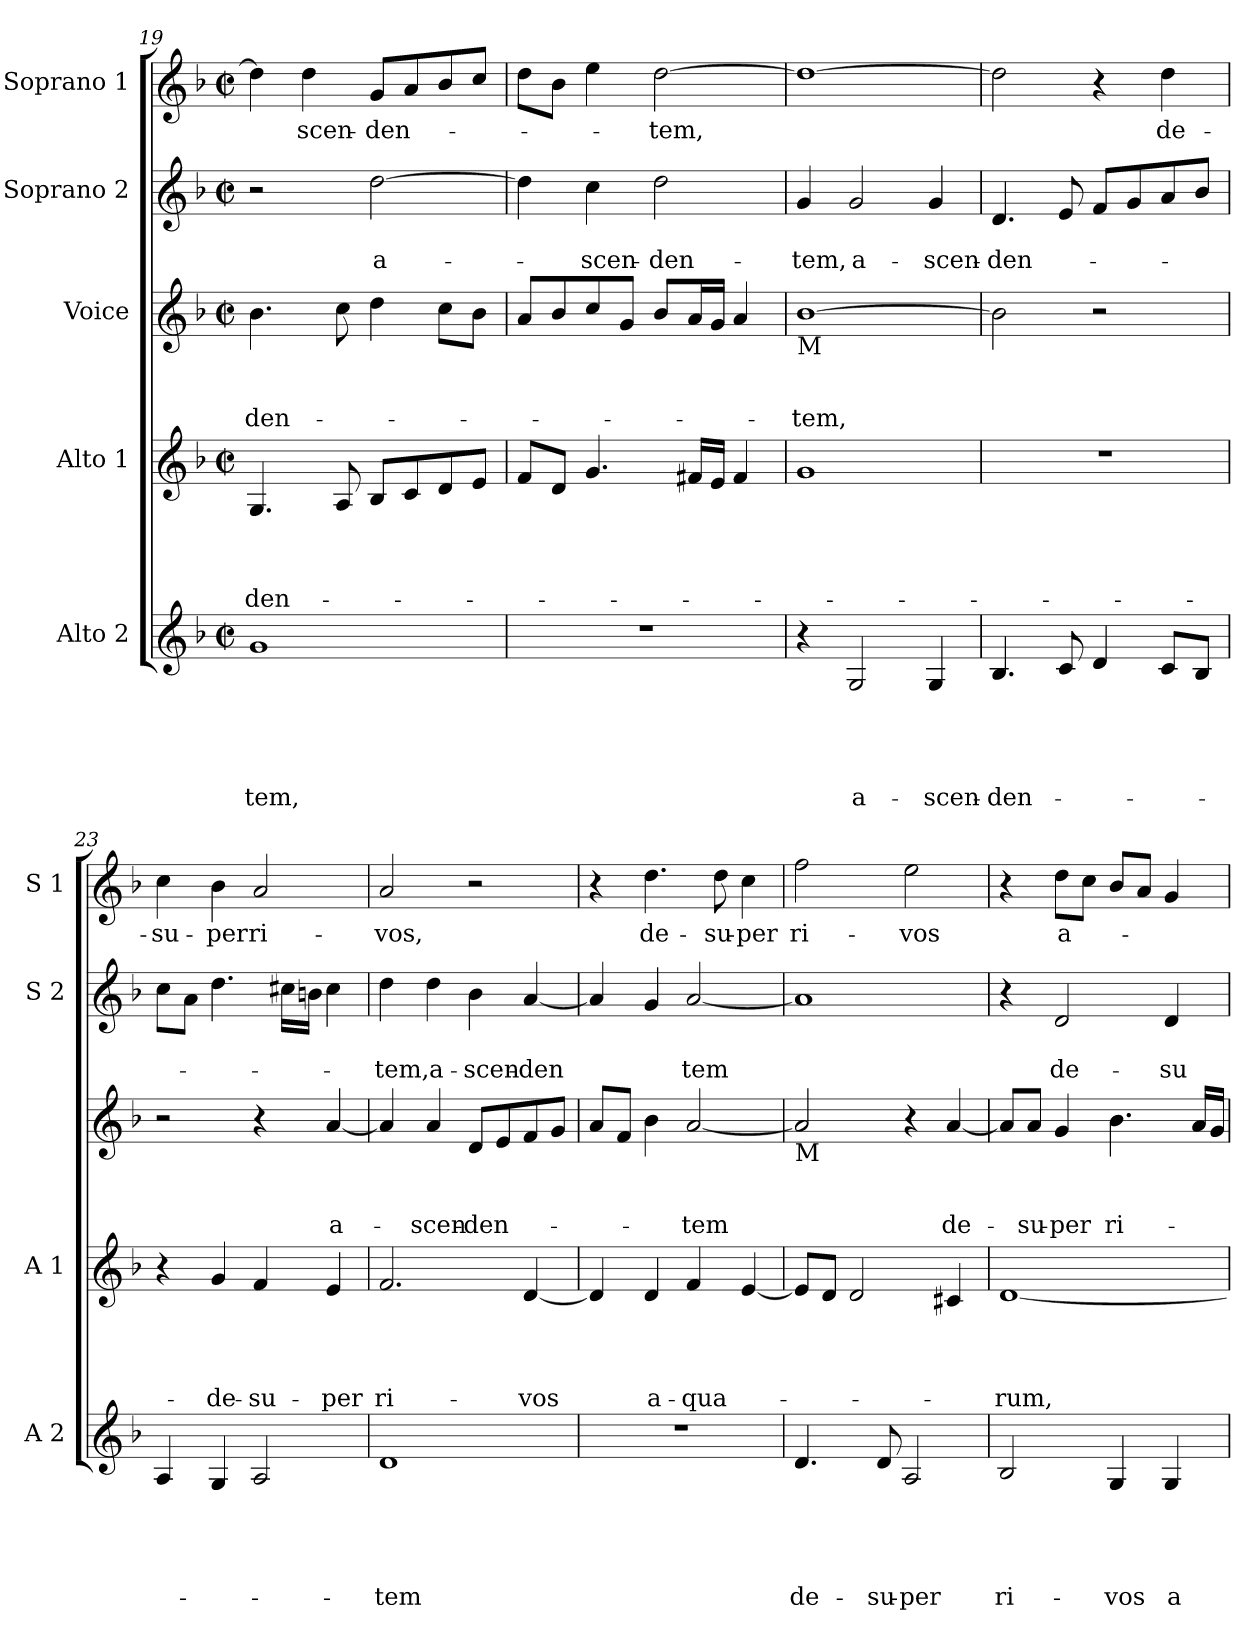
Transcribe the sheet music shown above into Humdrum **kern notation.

**kern	**text	**text	**text	**text	**text	**kern	**text	**text	**text	**text	**kern	**text	**text	**text	**kern	**text	**text	**kern	**text
*part5	*part5	*part5	*part5	*part5	*part5	*part4	*part4	*part4	*part4	*part4	*part3	*part3	*part3	*part3	*part2	*part2	*part2	*part1	*part1
*staff5	*staff5	*staff5	*staff5	*staff5	*staff5	*staff4	*staff4	*staff4	*staff4	*staff4	*staff3	*staff3	*staff3	*staff3	*staff2	*staff2	*staff2	*staff1	*staff1
*I"Alto 2	*	*	*	*	*	*I"Alto 1	*	*	*	*	*I"Voice	*	*	*	*I"Soprano 2	*	*	*I"Soprano 1	*
*I'A 2	*	*	*	*	*	*I'A 1	*	*	*	*	*	*	*	*	*I'S 2	*	*	*I'S 1	*
*clefG2	*	*	*	*	*	*clefG2	*	*	*	*	*clefG2	*	*	*	*clefG2	*	*	*clefG2	*
*k[b-]	*	*	*	*	*	*k[b-]	*	*	*	*	*k[b-]	*	*	*	*k[b-]	*	*	*k[b-]	*
*d:	*	*	*	*	*	*d:	*	*	*	*	*d:	*	*	*	*d:	*	*	*d:	*
*M2/2	*	*	*	*	*	*M2/2	*	*	*	*	*M2/2	*	*	*	*M2/2	*	*	*M2/2	*
*met(c|)	*	*	*	*	*	*met(c|)	*	*	*	*	*met(c|)	*	*	*	*met(c|)	*	*	*met(c|)	*
=19	=19	=19	=19	=19	=19	=19	=19	=19	=19	=19	=19	=19	=19	=19	=19	=19	=19	=19	=19
!	!	!	!	!	!LO:LY:b	!	!	!	!	!LO:LY:b	!	!	!	!LO:LY:b	!	!	!	!	!
1g	.	.	.	.	-tem,	4.G/	.	.	.	-den-	4.b-\	.	.	-den-	2r	.	.	4dd\]	.
!	!	!	!	!	!	!	!	!	!	!	!	!	!	!	!	!	!	!	!LO:LY:b
.	.	.	.	.	.	.	.	.	.	.	.	.	.	.	.	.	.	4dd\	-scen-
.	.	.	.	.	.	8A/	.	.	.	.	8cc\	.	.	.	.	.	.	.	.
!	!	!	!	!	!	!	!	!	!	!	!	!	!	!	!	!	!LO:LY:b	!	!LO:LY:b
.	.	.	.	.	.	8B-/L	.	.	.	.	4dd\	.	.	.	[2dd\	.	a-	8g/L	-den-
.	.	.	.	.	.	8c/	.	.	.	.	.	.	.	.	.	.	.	8a/	.
.	.	.	.	.	.	8d/	.	.	.	.	8cc\L	.	.	.	.	.	.	8b-/	.
.	.	.	.	.	.	8e/J	.	.	.	.	8b-\J	.	.	.	.	.	.	8cc/J	.
=20	=20	=20	=20	=20	=20	=20	=20	=20	=20	=20	=20	=20	=20	=20	=20	=20	=20	=20	=20
1r	.	.	.	.	.	8f/L	.	.	.	.	8a/L	.	.	.	4dd\]	.	.	8dd\L	.
.	.	.	.	.	.	8d/J	.	.	.	.	8b-/	.	.	.	.	.	.	8b-\J	.
!	!	!	!	!	!	!	!	!	!	!	!	!	!	!	!	!	!LO:LY:b	!	!
.	.	.	.	.	.	4.g/	.	.	.	.	8cc/	.	.	.	4cc\	.	-scen-	4ee\	.
.	.	.	.	.	.	.	.	.	.	.	8g/J	.	.	.	.	.	.	.	.
!	!	!	!	!	!	!	!	!	!	!	!	!	!	!	!	!	!LO:LY:b	!	!LO:LY:b
.	.	.	.	.	.	.	.	.	.	.	8b-/L	.	.	.	2dd\	.	-den-	[2dd\	-tem,
.	.	.	.	.	.	16f#X/LL	.	.	.	.	16a/L	.	.	.	.	.	.	.	.
.	.	.	.	.	.	16e/JJ	.	.	.	.	16g/JJ	.	.	.	.	.	.	.	.
.	.	.	.	.	.	4f#/	.	.	.	.	4a/	.	.	.	.	.	.	.	.
!!LO:PB:g=z
=21	=21	=21	=21	=21	=21	=21	=21	=21	=21	=21	=21	=21	=21	=21	=21	=21	=21	=21	=21
!	!	!	!	!	!	!	!	!	!	!	!LO:TX:b:t=M	!	!	!	!	!	!	!	!
!	!	!	!	!	!	!	!	!	!	!	!	!	!	!LO:LY:b	!	!	!LO:LY:b	!	!
4r	.	.	.	.	.	1g	.	.	.	.	[1b-	.	.	-tem,	4g/	.	-tem,	1dd_	.
!	!	!	!	!	!LO:LY:b	!	!	!	!	!	!	!	!	!	!	!	!LO:LY:b	!	!
2G/	.	.	.	.	a-	.	.	.	.	.	.	.	.	.	2g/	.	a-	.	.
!	!	!	!	!	!LO:LY:b	!	!	!	!	!	!	!	!	!	!	!	!LO:LY:b	!	!
4G/	.	.	.	.	-scen-	.	.	.	.	.	.	.	.	.	4g/	.	-scen-	.	.
=22	=22	=22	=22	=22	=22	=22	=22	=22	=22	=22	=22	=22	=22	=22	=22	=22	=22	=22	=22
!	!	!	!	!	!LO:LY:b	!	!	!	!	!	!	!	!	!	!	!	!LO:LY:b	!	!
4.B-/	.	.	.	.	-den-	1r	.	.	.	.	2b-\]	.	.	.	4.d/	.	-den-	2dd\]	.
8c/	.	.	.	.	.	.	.	.	.	.	.	.	.	.	8e/	.	.	.	.
4d/	.	.	.	.	.	.	.	.	.	.	2r	.	.	.	8f/L	.	.	4r	.
.	.	.	.	.	.	.	.	.	.	.	.	.	.	.	8g/	.	.	.	.
!	!	!	!	!	!	!	!	!	!	!	!	!	!	!	!	!	!	!	!LO:LY:b
8c/L	.	.	.	.	.	.	.	.	.	.	.	.	.	.	8a/	.	.	4dd\	de-
8B-/J	.	.	.	.	.	.	.	.	.	.	.	.	.	.	8b-/J	.	.	.	.
=23	=23	=23	=23	=23	=23	=23	=23	=23	=23	=23	=23	=23	=23	=23	=23	=23	=23	=23	=23
!	!	!	!	!	!	!	!	!	!	!	!	!	!	!	!	!	!	!	!LO:LY:b
4A/	.	.	.	.	.	4r	.	.	.	.	2r	.	.	.	8cc\L	.	.	4cc\	-su-
.	.	.	.	.	.	.	.	.	.	.	.	.	.	.	8a\J	.	.	.	.
!	!	!	!	!	!	!	!	!	!	!LO:LY:b	!	!	!	!	!	!	!	!	!LO:LY:b
4G/	.	.	.	.	.	4g/	.	.	.	-de-	.	.	.	.	4.dd\	.	.	4b-\	-per
!	!	!	!	!	!	!	!	!	!	!LO:LY:b	!	!	!	!	!	!	!	!	!LO:LY:b
2A/	.	.	.	.	.	4f/	.	.	.	-su-	4r	.	.	.	.	.	.	2a/	ri-
.	.	.	.	.	.	.	.	.	.	.	.	.	.	.	16cc#X\LL	.	.	.	.
.	.	.	.	.	.	.	.	.	.	.	.	.	.	.	16bn\JJ	.	.	.	.
!	!	!	!	!	!	!	!	!	!	!LO:LY:b	!	!	!	!LO:LY:b	!	!	!	!	!
.	.	.	.	.	.	4e/	.	.	.	-per	[4a/	.	.	a-	4cc#\	.	.	.	.
=24	=24	=24	=24	=24	=24	=24	=24	=24	=24	=24	=24	=24	=24	=24	=24	=24	=24	=24	=24
!	!	!	!	!	!LO:LY:b	!	!	!	!	!LO:LY:b	!	!	!	!	!	!	!LO:LY:b	!	!LO:LY:b
1d	.	.	.	.	-tem	2.f/	.	.	.	ri-	4a/]	.	.	.	4dd\	.	-tem,	2a/	-vos,
!	!	!	!	!	!	!	!	!	!	!	!	!	!	!LO:LY:b	!	!	!LO:LY:b	!	!
.	.	.	.	.	.	.	.	.	.	.	4a/	.	.	-scen-	4dd\	.	a-	.	.
!	!	!	!	!	!	!	!	!	!	!	!	!	!	!LO:LY:b	!	!	!LO:LY:b	!	!
.	.	.	.	.	.	.	.	.	.	.	8d/L	.	.	-den-	4b-\	.	-scen-	2r	.
.	.	.	.	.	.	.	.	.	.	.	8e/	.	.	.	.	.	.	.	.
!	!	!	!	!	!	!	!	!	!	!LO:LY:b	!	!	!	!	!	!	!LO:LY:b	!	!
.	.	.	.	.	.	[4d/	.	.	.	-vos	8f/	.	.	.	[4a/	.	-den	.	.
.	.	.	.	.	.	.	.	.	.	.	8g/J	.	.	.	.	.	.	.	.
=25	=25	=25	=25	=25	=25	=25	=25	=25	=25	=25	=25	=25	=25	=25	=25	=25	=25	=25	=25
1r	.	.	.	.	.	4d/]	.	.	.	.	8a/L	.	.	.	4a/]	.	.	4r	.
.	.	.	.	.	.	.	.	.	.	.	8f/J	.	.	.	.	.	.	.	.
!	!	!	!	!	!	!	!	!	!	!LO:LY:b	!	!	!	!	!	!	!	!	!LO:LY:b
.	.	.	.	.	.	4d/	.	.	.	a-	4b-\	.	.	.	4g/	.	.	4.dd\	de-
!	!	!	!	!	!	!	!	!	!	!LO:LY:b	!	!	!	!LO:LY:b	!	!	!LO:LY:b	!	!
.	.	.	.	.	.	4f/	.	.	.	-qua-	[2a/	.	.	-tem	[2a/	.	tem	.	.
!	!	!	!	!	!	!	!	!	!	!	!	!	!	!	!	!	!	!	!LO:LY:b
.	.	.	.	.	.	.	.	.	.	.	.	.	.	.	.	.	.	8dd\	-su-
!	!	!	!	!	!	!	!	!	!	!	!	!	!	!	!	!	!	!	!LO:LY:b
.	.	.	.	.	.	[4e/	.	.	.	.	.	.	.	.	.	.	.	4cc\	-per
!!LO:LB:g=z
=26	=26	=26	=26	=26	=26	=26	=26	=26	=26	=26	=26	=26	=26	=26	=26	=26	=26	=26	=26
!	!	!	!	!	!	!	!	!	!	!	!LO:TX:b:t=M	!	!	!	!	!	!	!	!
!	!	!	!	!	!LO:LY:b	!	!	!	!	!	!	!	!	!	!	!	!	!	!LO:LY:b
4.d/	.	.	.	.	de-	8e/L]	.	.	.	.	2a/]	.	.	.	1a]	.	.	2ff\	ri-
.	.	.	.	.	.	8d/J	.	.	.	.	.	.	.	.	.	.	.	.	.
.	.	.	.	.	.	2d/	.	.	.	.	.	.	.	.	.	.	.	.	.
!	!	!	!	!	!LO:LY:b	!	!	!	!	!	!	!	!	!	!	!	!	!	!
8d/	.	.	.	.	-su-	.	.	.	.	.	.	.	.	.	.	.	.	.	.
!	!	!	!	!	!LO:LY:b	!	!	!	!	!	!	!	!	!	!	!	!	!	!LO:LY:b
2A/	.	.	.	.	-per	.	.	.	.	.	4r	.	.	.	.	.	.	2ee\	-vos
!	!	!	!	!	!	!	!	!	!	!	!	!	!	!LO:LY:b	!	!	!	!	!
.	.	.	.	.	.	4c#X/	.	.	.	.	[4a/	.	.	de-	.	.	.	.	.
=27	=27	=27	=27	=27	=27	=27	=27	=27	=27	=27	=27	=27	=27	=27	=27	=27	=27	=27	=27
!	!	!	!	!	!LO:LY:b	!	!	!	!	!LO:LY:b	!	!	!	!	!	!	!	!	!
2B-/	.	.	.	.	ri-	[1d	.	.	.	-rum,	8a/L]	.	.	.	4r	.	.	4r	.
!	!	!	!	!	!	!	!	!	!	!	!	!	!	!LO:LY:b	!	!	!	!	!
.	.	.	.	.	.	.	.	.	.	.	8a/J	.	.	-su-	.	.	.	.	.
!	!	!	!	!	!	!	!	!	!	!	!	!	!	!LO:LY:b	!	!	!LO:LY:b	!	!LO:LY:b
.	.	.	.	.	.	.	.	.	.	.	4g/	.	.	-per	2d/	.	de-	8dd\L	a-
.	.	.	.	.	.	.	.	.	.	.	.	.	.	.	.	.	.	8cc\J	.
!	!	!	!	!	!LO:LY:b	!	!	!	!	!	!	!	!	!LO:LY:b	!	!	!	!	!
4G/	.	.	.	.	-vos	.	.	.	.	.	4.b-\	.	.	ri-	.	.	.	8b-/L	.
.	.	.	.	.	.	.	.	.	.	.	.	.	.	.	.	.	.	8a/J	.
!	!	!	!	!	!LO:LY:b	!	!	!	!	!	!	!	!	!	!	!	!LO:LY:b	!	!
4G/	.	.	.	.	a-	.	.	.	.	.	.	.	.	.	4d/	.	-su-	4g/	.
.	.	.	.	.	.	.	.	.	.	.	16a/LL	.	.	.	.	.	.	.	.
.	.	.	.	.	.	.	.	.	.	.	16g/JJ	.	.	.	.	.	.	.	.
=	=	=	=	=	=	=	=	=	=	=	=	=	=	=	=	=	=	=	=
*-	*-	*-	*-	*-	*-	*-	*-	*-	*-	*-	*-	*-	*-	*-	*-	*-	*-	*-	*-
